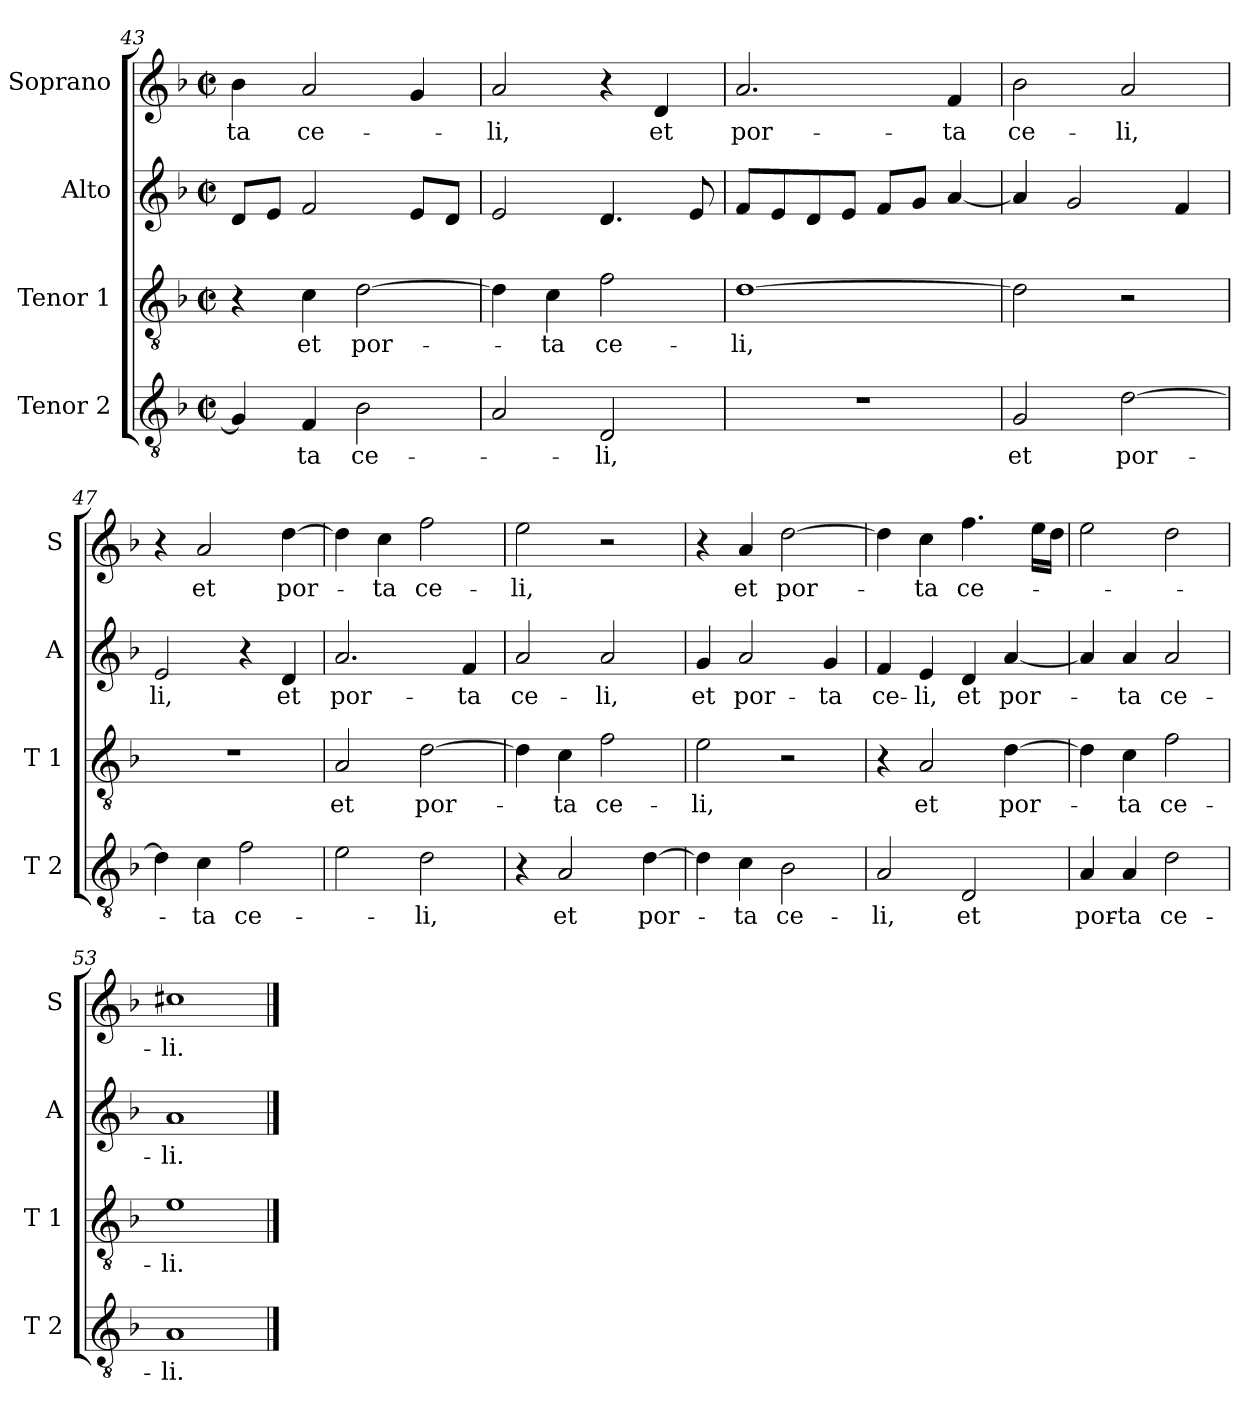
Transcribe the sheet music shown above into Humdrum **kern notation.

**kern	**text	**kern	**text	**kern	**text	**kern	**text
*part4	*part4	*part3	*part3	*part2	*part2	*part1	*part1
*staff4	*staff4	*staff3	*staff3	*staff2	*staff2	*staff1	*staff1
*I"Tenor 2	*	*I"Tenor 1	*	*I"Alto	*	*I"Soprano	*
*I'T 2	*	*I'T 1	*	*I'A	*	*I'S	*
!!LO:LB:g=z
*clefGv2	*	*clefGv2	*	*clefG2	*	*clefG2	*
*k[b-]	*	*k[b-]	*	*k[b-]	*	*k[b-]	*
*F:	*	*F:	*	*F:	*	*F:	*
*M2/2	*	*M2/2	*	*M2/2	*	*M2/2	*
*met(c|)	*	*met(c|)	*	*met(c|)	*	*met(c|)	*
=43	=43	=43	=43	=43	=43	=43	=43
!	!	!	!	!	!	!	!LO:LY:b
4G/]	.	4r	.	8d/L	.	4b-\	-ta
.	.	.	.	8e/J	.	.	.
!	!LO:LY:b	!	!LO:LY:b	!	!	!	!LO:LY:b
4F/	-ta	4c\	et	2f/	.	2a/	ce-
!	!LO:LY:b	!	!LO:LY:b	!	!	!	!
2B-\	ce-	[2d\	por-	.	.	.	.
.	.	.	.	8e/L	.	4g/	.
.	.	.	.	8d/J	.	.	.
=44	=44	=44	=44	=44	=44	=44	=44
!	!	!	!	!	!	!	!LO:LY:b
2A/	.	4d\]	.	2e/	.	2a/	-li,
!	!	!	!LO:LY:b	!	!	!	!
.	.	4c\	-ta	.	.	.	.
!	!LO:LY:b	!	!LO:LY:b	!	!	!	!
2D/	-li,	2f\	ce-	4.d/	.	4r	.
!	!	!	!	!	!	!	!LO:LY:b
.	.	.	.	.	.	4d/	et
.	.	.	.	8e/	.	.	.
=45	=45	=45	=45	=45	=45	=45	=45
!	!	!	!LO:LY:b	!	!	!	!LO:LY:b
1r	.	[1d	-li,	8f/L	.	2.a/	por-
.	.	.	.	8e/	.	.	.
.	.	.	.	8d/	.	.	.
.	.	.	.	8e/J	.	.	.
.	.	.	.	8f/L	.	.	.
.	.	.	.	8g/J	.	.	.
!	!	!	!	!	!	!	!LO:LY:b
.	.	.	.	[4a/	.	4f/	-ta
=46	=46	=46	=46	=46	=46	=46	=46
!	!LO:LY:b	!	!	!	!	!	!LO:LY:b
2G/	et	2d\]	.	4a/]	.	2b-\	ce-
.	.	.	.	2g/	.	.	.
!	!LO:LY:b	!	!	!	!	!	!LO:LY:b
[2d\	por-	2r	.	.	.	2a/	-li,
.	.	.	.	4f/	.	.	.
=47	=47	=47	=47	=47	=47	=47	=47
!	!	!	!	!	!LO:LY:b	!	!
4d\]	.	1r	.	2e/	-li,	4r	.
!	!LO:LY:b	!	!	!	!	!	!LO:LY:b
4c\	-ta	.	.	.	.	2a/	et
!	!LO:LY:b	!	!	!	!	!	!
2f\	ce-	.	.	4r	.	.	.
!	!	!	!	!	!LO:LY:b	!	!LO:LY:b
.	.	.	.	4d/	et	[4dd\	por-
=48	=48	=48	=48	=48	=48	=48	=48
!	!	!	!LO:LY:b	!	!LO:LY:b	!	!
2e\	.	2A/	et	2.a/	por-	4dd\]	.
!	!	!	!	!	!	!	!LO:LY:b
.	.	.	.	.	.	4cc\	-ta
!	!LO:LY:b	!	!LO:LY:b	!	!	!	!LO:LY:b
2d\	-li,	[2d\	por-	.	.	2ff\	ce-
!	!	!	!	!	!LO:LY:b	!	!
.	.	.	.	4f/	-ta	.	.
!!LO:LB:g=z
=49	=49	=49	=49	=49	=49	=49	=49
!	!	!	!	!	!LO:LY:b	!	!LO:LY:b
4r	.	4d\]	.	2a/	ce-	2ee\	-li,
!	!LO:LY:b	!	!LO:LY:b	!	!	!	!
2A/	et	4c\	-ta	.	.	.	.
!	!	!	!LO:LY:b	!	!LO:LY:b	!	!
.	.	2f\	ce-	2a/	-li,	2r	.
!	!LO:LY:b	!	!	!	!	!	!
[4d\	por-	.	.	.	.	.	.
=50	=50	=50	=50	=50	=50	=50	=50
!	!	!	!LO:LY:b	!	!LO:LY:b	!	!
4d\]	.	2e\	-li,	4g/	et	4r	.
!	!LO:LY:b	!	!	!	!LO:LY:b	!	!LO:LY:b
4c\	-ta	.	.	2a/	por-	4a/	et
!	!LO:LY:b	!	!	!	!	!	!LO:LY:b
2B-\	ce-	2r	.	.	.	[2dd\	por-
!	!	!	!	!	!LO:LY:b	!	!
.	.	.	.	4g/	-ta	.	.
=51	=51	=51	=51	=51	=51	=51	=51
!	!LO:LY:b	!	!	!	!LO:LY:b	!	!
2A/	-li,	4r	.	4f/	ce-	4dd\]	.
!	!	!	!LO:LY:b	!	!LO:LY:b	!	!LO:LY:b
.	.	2A/	et	4e/	-li,	4cc\	-ta
!	!LO:LY:b	!	!	!	!LO:LY:b	!	!LO:LY:b
2D/	et	.	.	4d/	et	4.ff\	ce-
!	!	!	!LO:LY:b	!	!LO:LY:b	!	!
.	.	[4d\	por-	[4a/	por-	.	.
.	.	.	.	.	.	16ee\LL	.
.	.	.	.	.	.	16dd\JJ	.
=52	=52	=52	=52	=52	=52	=52	=52
!	!LO:LY:b	!	!	!	!	!	!
4A/	por-	4d\]	.	4a/]	.	2ee\	.
!	!LO:LY:b	!	!LO:LY:b	!	!LO:LY:b	!	!
4A/	-ta	4c\	-ta	4a/	-ta	.	.
!	!LO:LY:b	!	!LO:LY:b	!	!LO:LY:b	!	!
2d\	ce-	2f\	ce-	2a/	ce-	2dd\	.
=53	=53	=53	=53	=53	=53	=53	=53
!	!LO:LY:b	!	!LO:LY:b	!	!LO:LY:b	!	!LO:LY:b
1A	-li.	1e	-li.	1a	-li.	1cc#X	-li.
==	==	==	==	==	==	==	==
*-	*-	*-	*-	*-	*-	*-	*-
